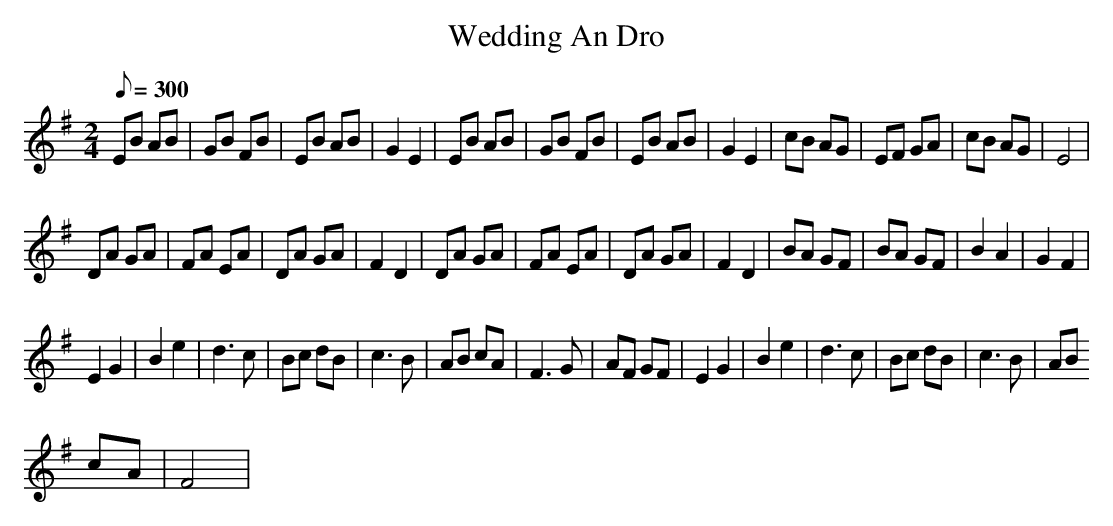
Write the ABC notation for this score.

X:1
T:Wedding An Dro
M:2/4
L:1/8
Q:300
K:Em
EB AB|GB FB|EB AB|G2 E2|EB AB|GB FB|EB AB|G2E2|cB AG|EF GA|cB AG|E4|
DA GA|FA EA|DA GA|F2D2|DA GA|FA EA|DA GA|F2D2|BA GF|BA GF|B2A2|G2F2|
E2G2|B2e2|d3c|Bc dB|c3B|AB cA|F3G|AF GF|E2G2|B2e2|d3c|Bc dB|c3B|AB
cA|F4|
3
3
